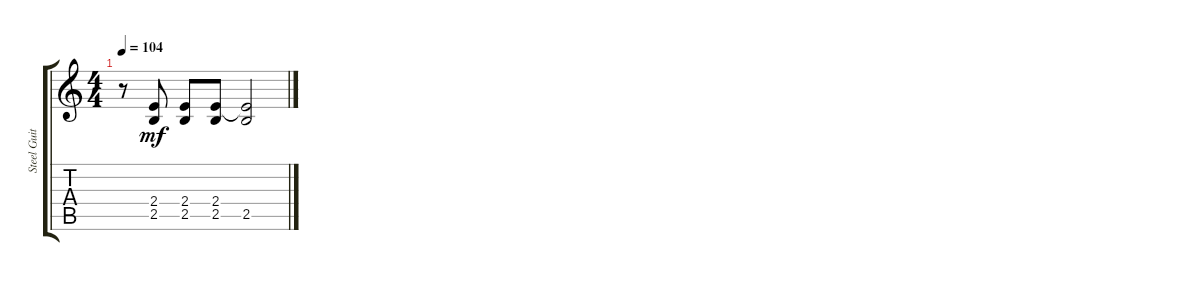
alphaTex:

\track ("Steel Guitar" "Steel Guit") {instrument acousticguitarsteel}
\staff {score tabs}
\tuning (E4 B3 G3 D3 A2 E2) {hide}
\ts (4 4)
\tempo 104
\clef g2
\ks c
r.8{dy mf} (2.4 2.5).8 (2.4 2.5).8 (2.4 2.5).8 (2.4{t} 2.5).2
